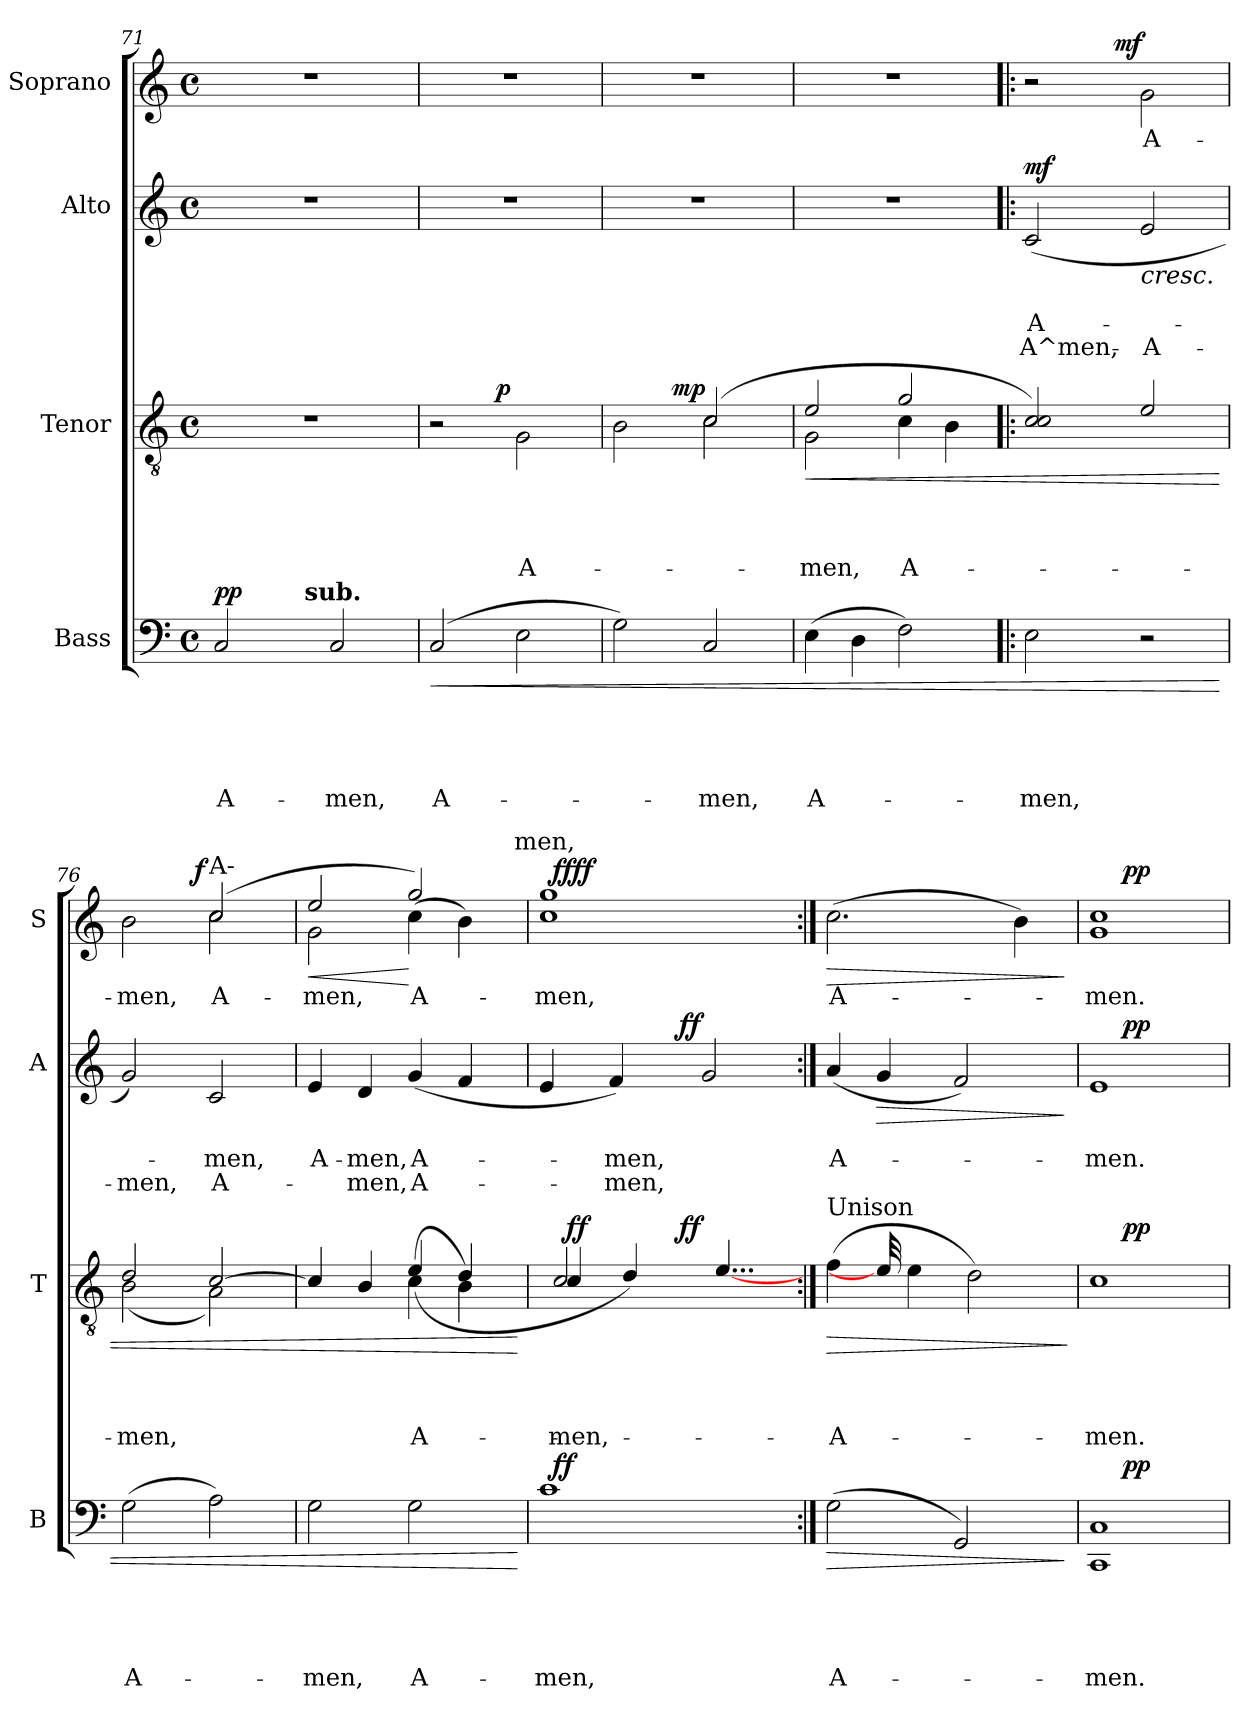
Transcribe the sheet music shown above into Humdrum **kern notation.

**kern	**text	**text	**text	**text	**text	**dynam	**kern	**text	**text	**text	**text	**dynam	**kern	**text	**text	**text	**dynam	**kern	**text	**dynam
*part4	*part4	*part4	*part4	*part4	*part4	*part4	*part3	*part3	*part3	*part3	*part3	*part3	*part2	*part2	*part2	*part2	*part2	*part1	*part1	*part1
*staff4	*staff4	*staff4	*staff4	*staff4	*staff4	*staff4	*staff3	*staff3	*staff3	*staff3	*staff3	*staff3	*staff2	*staff2	*staff2	*staff2	*staff2	*staff1	*staff1	*staff1
*I"Bass	*	*	*	*	*	*	*I"Tenor	*	*	*	*	*	*I"Alto	*	*	*	*	*I"Soprano	*	*
*I'B	*	*	*	*	*	*	*I'T	*	*	*	*	*	*I'A	*	*	*	*	*I'S	*	*
!!LO:LB:g=z
*clefF4	*	*	*	*	*	*	*clefGv2	*	*	*	*	*	*clefG2	*	*	*	*	*clefG2	*	*
*k[]	*	*	*	*	*	*	*k[]	*	*	*	*	*	*k[]	*	*	*	*	*k[]	*	*
*C:	*	*	*	*	*	*	*C:	*	*	*	*	*	*C:	*	*	*	*	*C:	*	*
*M4/4	*	*	*	*	*	*	*M4/4	*	*	*	*	*	*M4/4	*	*	*	*	*M4/4	*	*
*met(c)	*	*	*	*	*	*	*met(c)	*	*	*	*	*	*met(c)	*	*	*	*	*met(c)	*	*
=71	=71	=71	=71	=71	=71	=71	=71	=71	=71	=71	=71	=71	=71	=71	=71	=71	=71	=71	=71	=71
!	!	!	!	!	!LO:LY:b	!LO:DY:a	!	!	!	!	!	!	!	!	!	!	!	!	!	!
*^	*	*	*	*	*	*	*	*	*	*	*	*	*	*	*	*	*	*	*	*
2C/	4ryy	.	.	.	.	A-	pp	1r	.	.	.	.	.	1r	.	.	.	.	1r	.	.
.	8ryy	.	.	.	.	.	.	.	.	.	.	.	.	.	.	.	.	.	.	.	.
.	32ryy	.	.	.	.	.	.	.	.	.	.	.	.	.	.	.	.	.	.	.	.
!	!LO:TX:a:B:t=sub.	!	!	!	!	!	!	!	!	!	!	!	!	!	!	!	!	!	!	!	!
.	2ryy	.	.	.	.	.	.	.	.	.	.	.	.	.	.	.	.	.	.	.	.
!	!	!	!	!	!	!LO:LY:b	!	!	!	!	!	!	!	!	!	!	!	!	!	!	!
2C/	.	.	.	.	.	-men,	.	.	.	.	.	.	.	.	.	.	.	.	.	.	.
.	16.ryy	.	.	.	.	.	.	.	.	.	.	.	.	.	.	.	.	.	.	.	.
=72	=72	=72	=72	=72	=72	=72	=72	=72	=72	=72	=72	=72	=72	=72	=72	=72	=72	=72	=72	=72	=72
!	!	!	!	!	!	!LO:LY:b	!LO:HP:b	!	!	!	!	!	!	!	!	!	!	!	!	!	!
*v	*v	*	*	*	*	*	*	*^	*	*	*	*	*	*	*	*	*	*	*	*	*
(>2C/	.	.	.	.	A-	<	2r	4..ryy	.	.	.	.	.	1r	.	.	.	.	1r	.	.
!	!	!	!	!	!	!	!	!	!	!	!	!	!LO:DY:b	!	!	!	!	!	!	!	!
.	.	.	.	.	.	.	.	2ryy	.	.	.	.	p	.	.	.	.	.	.	.	.
!	!	!	!	!	!	!	!	!	!	!	!	!LO:LY:b	!	!	!	!	!	!	!	!	!
2E\	.	.	.	.	.	.	2G\	.	.	.	.	-A-	.	.	.	.	.	.	.	.	.
.	.	.	.	.	.	.	.	16ryy	.	.	.	.	.	.	.	.	.	.	.	.	.
=73	=73	=73	=73	=73	=73	=73	=73	=73	=73	=73	=73	=73	=73	=73	=73	=73	=73	=73	=73	=73	=73
*	*	*	*	*	*	*	*	*^	*	*	*	*	*	*	*	*	*	*	*	*	*
2G\)	.	.	.	.	.	.	2B\	2ryy	4.ryy	.	.	.	.	.	1r	.	.	.	.	1r	.	.
!	!	!	!	!	!	!	!	!	!	!	!	!	!	!LO:DY:a	!	!	!	!	!	!	!	!
.	.	.	.	.	.	.	.	.	2ryy	.	.	.	.	mp	.	.	.	.	.	.	.	.
!	!	!	!	!	!LO:LY:b	!	!	!	!	!	!	!	!	!	!	!	!	!	!	!	!	!
2C/	.	.	.	.	-men,	.	(>2c/	2c\	.	.	.	.	.	.	.	.	.	.	.	.	.	.
.	.	.	.	.	.	.	.	.	8ryy	.	.	.	.	.	.	.	.	.	.	.	.	.
=74	=74	=74	=74	=74	=74	=74	=74	=74	=74	=74	=74	=74	=74	=74	=74	=74	=74	=74	=74	=74	=74	=74
!	!	!	!	!	!LO:LY:b	!	!	!	!	!	!	!	!LO:LY:b	!LO:HP:b	!	!	!	!	!	!	!	!
*	*	*	*	*	*	*	*	*v	*v	*	*	*	*	*	*	*	*	*	*	*	*	*
(>4E\	.	.	.	.	A-	.	2e/	2G\	.	.	.	-men,	<	1r	.	.	.	.	1r	.	.
4D\	.	.	.	.	.	.	.	.	.	.	.	.	.	.	.	.	.	.	.	.	.
!	!	!	!	!	!	!	!	!	!	!	!	!LO:LY:b	!	!	!	!	!	!	!	!	!
2F\)	.	.	.	.	.	.	(<4c\	2g/)	.	.	.	-A-	.	.	.	.	.	.	.	.	.
.	.	.	.	.	.	.	4B\	.	.	.	.	.	.	.	.	.	.	.	.	.	.
*	*	*	*	*	*	*	*v	*v	*	*	*	*	*	*	*	*	*	*	*	*	*
=75!|:	=75!|:	=75!|:	=75!|:	=75!|:	=75!|:	=75!|:	=75!|:	=75!|:	=75!|:	=75!|:	=75!|:	=75!|:	=75!|:	=75!|:	=75!|:	=75!|:	=75!|:	=75!|:	=75!|:	=75!|:
!	!	!	!	!	!LO:LY:b	!	!	!	!	!	!	!	!	!	!LO:LY:b	!LO:LY:b	!LO:DY:a	!	!	!
*	*	*	*	*	*	*	*	*	*	*	*	*	*	*	*	*	*	*^	*	*
2E\	.	.	.	.	-men,	.	2c/ 2c/)	.	.	.	.	.	(<2c/	.	A-	A^men,-	mf	2r	4ryy	.	.
.	.	.	.	.	.	.	.	.	.	.	.	.	.	.	.	.	.	.	8ryy	.	.
.	.	.	.	.	.	.	.	.	.	.	.	.	.	.	.	.	.	.	32ryy	.	.
!	!	!	!	!	!	!	!	!	!	!	!	!	!	!	!	!	!	!	!	!	!LO:DY:b
.	.	.	.	.	.	.	.	.	.	.	.	.	.	.	.	.	.	.	2ryy	.	mf
!	!	!	!	!	!	!	!	!	!	!	!	!	!	!	!	!LO:LY:b	!LO:HP:b	!	!	!LO:LY:b	!
2r	.	.	.	.	.	.	2e/	.	.	.	.	.	2e/	.	.	-A-	<	2g\	.	A-	.
.	.	.	.	.	.	.	.	.	.	.	.	.	.	.	.	.	.	.	16.ryy	.	.
=76	=76	=76	=76	=76	=76	=76	=76	=76	=76	=76	=76	=76	=76	=76	=76	=76	=76	=76	=76	=76	=76
!	!	!	!	!	!LO:LY:b	!	!	!	!	!	!LO:LY:b	!	!	!	!	!LO:LY:b	!	!	!	!LO:LY:b	!
*	*	*	*	*	*	*	*^	*	*	*	*	*	*	*	*	*	*	*	*^	*	*
(>2G\	.	.	.	.	A-	.	2d/	(<2B\	.	.	.	men,	.	2g/)	.	.	-men,	.	2b\	2ryy	4...ryy	-men,	.
!	!	!	!	!	!	!	!	!	!	!	!	!	!	!	!	!	!	!	!	!	!	!	!LO:DY:a
.	.	.	.	.	.	.	.	.	.	.	.	.	.	.	.	.	.	.	.	.	2ryy	.	f
!	!	!	!	!	!	!	!	!	!	!	!	!	!	!	!	!	!	!	!LO:TX:a:t=A-	!	!	!	!
!	!	!	!	!	!	!	!	!	!	!	!	!	!	!	!	!LO:LY:b	!LO:LY:b	!	!	!	!	!LO:LY:b	!
2A\)	.	.	.	.	.	.	[>2c/	2A\)	.	.	.	.	.	2c/	.	-men,	A-	.	(>2cc/	2cc\	.	A-	.
.	.	.	.	.	.	.	.	.	.	.	.	.	.	.	.	.	.	.	.	.	32ryy	.	.
=77	=77	=77	=77	=77	=77	=77	=77	=77	=77	=77	=77	=77	=77	=77	=77	=77	=77	=77	=77	=77	=77	=77	=77
!	!	!	!	!	!LO:LY:b	!	!	!	!	!	!	!	!	!	!	!LO:LY:b	!	!	!	!	!	!LO:LY:b	!LO:HP:b
2G\	.	.	.	.	-men,	.	4c/]	2ryy	.	.	.	.	.	4e/	.	A-	.	.	2ee/	2g\	2ryy	-men,	<
!	!	!	!	!	!	!	!	!	!	!	!	!	!	!	!	!LO:LY:b	!LO:LY:b	!	!	!	!	!	!
.	.	.	.	.	.	.	4B/	.	.	.	.	.	.	4d/	.	-men,	-men,	.	.	.	.	.	.
!	!	!	!	!	!LO:LY:b	!	!	!	!	!	!	!LO:LY:b	!	!	!	!LO:LY:b	!LO:LY:b	!	!	!	!	!LO:LY:b	!
2G\	.	.	.	.	A-	.	(<4c\	(>4e/	.	.	.	A-	.	(<4g/	.	A-	A-	.	2gg/)	4..ryy	(<4cc\	A-	[
.	.	.	.	.	.	.	4B\)	4d/	.	.	.	.	.	4f/	.	.	.	.	.	.	4b\)	.	.
.	.	.	.	.	.	.	.	.	.	.	.	.	.	.	.	.	.	.	.	32ryy	.	.	.
!	!	!	!	!	!	!	!	!	!	!	!	!	!	!	!	!	!	!	!	!LO:TX:a:t=men,	!	!	!
.	.	.	.	.	.	.	.	.	.	.	.	.	.	.	.	.	.	.	.	32ryy	.	.	.
*	*	*	*	*	*	*	*v	*v	*	*	*	*	*	*	*	*	*	*	*v	*v	*v	*	*
.	.	.	.	.	.	[	.	.	.	.	.	[	.	.	.	.	.	.	.	.
=78	=78	=78	=78	=78	=78	=78	=78	=78	=78	=78	=78	=78	=78	=78	=78	=78	=78	=78	=78	=78
!	!	!	!	!	!LO:LY:b	!	!	!	!	!	!	!	!	!	!	!	!	!	!LO:LY:b	!
*^	*	*	*	*	*	*	*^	*	*	*	*	*	*^	*	*	*	*	*^	*	*
*	*	*	*	*	*	*	*	*	*^	*	*	*	*	*	*	*	*	*	*	*	*	*	*	*
1c	32ryy	.	.	.	.	-men,	.	16ryy	32ryy	32ryy	.	.	.	.	.	4e/	4..ryy	.	.	.	.	1cc 1gg	32ryy	-men,	.
!	!	!	!	!	!	!	!LO:DY:a	!	!	!	!	!	!	!LO:LY:b	!	!	!	!	!	!	!	!	!	!	!LO:DY:a
!	!	!	!	!	!	!	!	!	!	!	!	!	!	!	!	!	!	!	!	!	!	!	!	!	!LO:DY:n=1:b
.	2ryy	.	.	.	.	.	ff	.	2c/	4c/	.	.	.	-men,	.	.	.	.	.	.	.	.	2ryy	.	ff ff
!	!	!	!	!	!	!	!	!	!	!	!	!	!	!	!LO:DY:b	!	!	!	!	!	!	!	!	!	!
.	.	.	.	.	.	.	.	4ryy	.	.	.	.	.	.	ff	.	.	.	.	.	.	.	.	.	.
!	!	!	!	!	!	!	!	!	!	!	!	!	!	!	!	!	!	!	!LO:LY:b	!LO:LY:b	!	!	!	!	!
.	.	.	.	.	.	.	.	.	.	.	.	.	.	.	.	4f/)	.	.	-men,	-men,	.	.	.	.	.
.	.	.	.	.	.	.	.	.	.	4d/)	.	.	.	.	.	.	.	.	.	.	.	.	.	.	.
.	.	.	.	.	.	.	.	16ryy	.	.	.	.	.	.	.	.	.	.	.	.	.	.	.	.	.
.	.	.	.	.	.	.	.	16ryy	.	.	.	.	.	.	.	.	.	.	.	.	.	.	.	.	.
!	!	!	!	!	!	!	!	!	!	!	!	!	!	!	!LO:DY:a	!	!	!	!	!	!LO:DY:a	!	!	!	!
.	.	.	.	.	.	.	.	2ryy	.	.	.	.	.	.	ff	.	2ryy	.	.	.	ff	.	.	.	.
.	.	.	.	.	.	.	.	.	.	.	.	.	.	.	.	2g/	.	.	.	.	[	.	.	.	.
.	4...ryy	.	.	.	.	.	.	.	4...ryy	[4...e/	.	.	.	.	.	.	.	.	.	.	.	.	4...ryy	.	.
.	.	.	.	.	.	.	.	16ryy	.	.	.	.	.	.	.	.	16ryy	.	.	.	.	.	.	.	.
*	*	*	*	*	*	*	*	*v	*v	*v	*	*	*	*	*	*	*	*	*	*	*	*	*	*	*
=79:|!	=79:|!	=79:|!	=79:|!	=79:|!	=79:|!	=79:|!	=79:|!	=79:|!	=79:|!	=79:|!	=79:|!	=79:|!	=79:|!	=79:|!	=79:|!	=79:|!	=79:|!	=79:|!	=79:|!	=79:|!	=79:|!	=79:|!	=79:|!
!	!	!	!	!	!	!	!	!	!	!	!	!	!	!	!	!	!	!	!	!LO:TX:a:t=Unison	!	!	!
!	!	!	!	!	!	!	!	!LO:TX:a:t=Unison	!	!	!	!	!	!	!	!	!	!	!	!	!	!	!
!	!	!	!	!	!	!LO:LY:b	!LO:HP:b	!	!	!	!	!LO:LY:b	!LO:HP:b	!	!	!	!LO:LY:b	!	!	!	!	!LO:LY:b	!LO:HP:b
*	*	*	*	*	*	*	*	*	*	*	*	*	*	*v	*v	*	*	*	*	*	*	*	*
*v	*v	*	*	*	*	*	*	*	*	*	*	*	*	*	*	*	*	*	*v	*v	*	*
(>2G\	.	.	.	.	A-	>	(>4f\	.	.	.	A-	>	(<4a/	.	A-	.	.	(>2.cc\	A-	>
!	!	!	!	!	!	!	!	!	!	!	!	!	!	!	!	!	!LO:HP:b	!	!	!
.	.	.	.	.	.	.	32e/]	.	.	.	.	.	4g/	.	.	.	>	.	.	.
.	.	.	.	.	.	.	4e\	.	.	.	.	.	.	.	.	.	.	.	.	.
2GG/)	.	.	.	.	.	.	.	.	.	.	.	.	2f/)	.	.	.	.	.	.	.
.	.	.	.	.	.	.	2d\)	.	.	.	.	.	.	.	.	.	.	.	.	.
.	.	.	.	.	.	.	.	.	.	.	.	.	.	.	.	.	.	4b\)	.	.
32ryy	.	.	.	.	.	]	.	.	.	.	.	.	32ryy	.	.	.	]	32ryy	.	]
.	.	.	.	.	.	.	.	.	.	.	.	]	.	.	.	.	.	.	.	.
=80	=80	=80	=80	=80	=80	=80	=80	=80	=80	=80	=80	=80	=80	=80	=80	=80	=80	=80	=80	=80
!	!	!	!	!	!LO:LY:b	!	!	!	!	!	!LO:LY:b	!	!	!	!LO:LY:b	!	!	!	!LO:LY:b	!
*^	*	*	*	*	*	*	*^	*	*	*	*	*	*^	*	*	*	*	*^	*	*
1CC 1C	8ryy	.	.	.	.	-men.	.	1c	8ryy	.	.	.	-men.	.	1e	8ryy	.	-men.	.	.	1g 1cc	8ryy	-men.	.
!	!	!	!	!	!	!	!LO:DY:a	!	!	!	!	!	!	!LO:DY:a	!	!	!	!	!	!LO:DY:a	!	!	!	!LO:DY:b
.	2..ryy	.	.	.	.	.	pp	.	2..ryy	.	.	.	.	pp	.	2..ryy	.	.	.	pp	.	2..ryy	.	pp
*v	*v	*	*	*	*	*	*	*	*	*	*	*	*	*	*v	*v	*	*	*	*	*v	*v	*	*
*	*	*	*	*	*	*	*v	*v	*	*	*	*	*	*	*	*	*	*	*	*	*
=	=	=	=	=	=	=	=	=	=	=	=	=	=	=	=	=	=	=	=	=
*-	*-	*-	*-	*-	*-	*-	*-	*-	*-	*-	*-	*-	*-	*-	*-	*-	*-	*-	*-	*-
